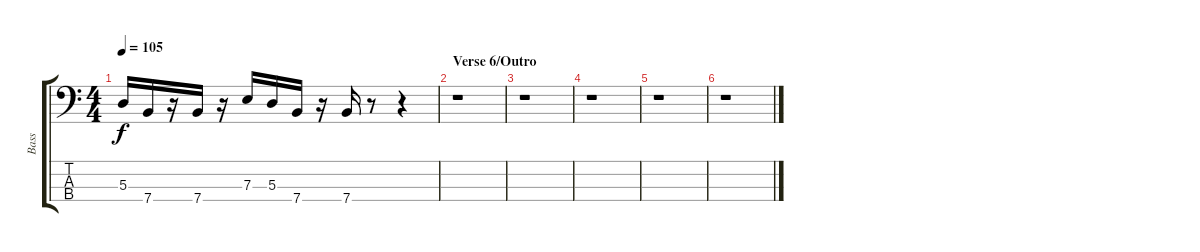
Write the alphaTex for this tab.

\track ("Bass" "Bass") {instrument electricbassfinger}
\staff {score tabs}
\tuning (G2 D2 A1 E1) {hide}
\ts (4 4)
\tempo 105
\clef f4
\ks c
5.3.16{dy f} 7.4.16 r.16 7.4.16 r.16 7.3.16 5.3.16 7.4.16 r.16 7.4.16 r.8 r.4 |
\section ("" "Verse 6/Outro")
r.1 |
r.1 |
r.1 |
r.1 |
r.1
